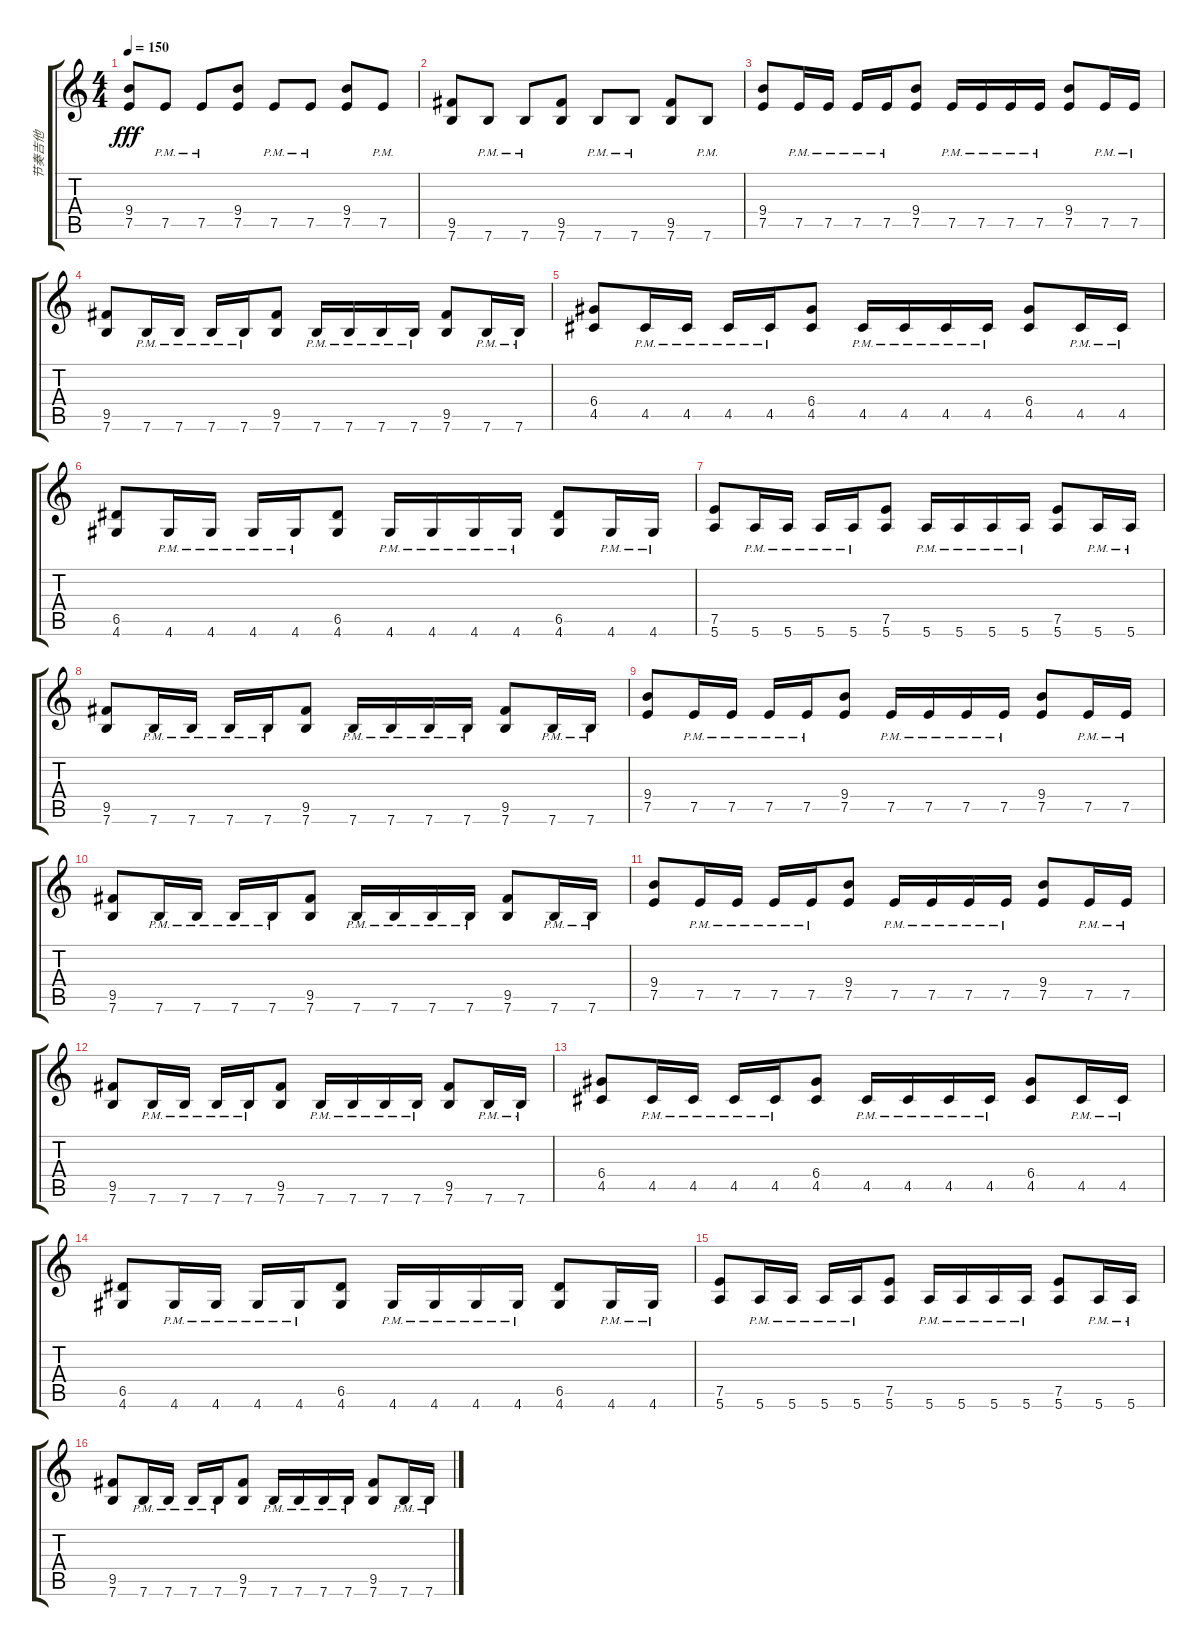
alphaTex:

\track ("节奏吉他" "节奏吉他") {instrument distortionguitar}
\staff {score tabs}
\tuning (E4 B3 G3 D3 A2 E2) {hide}
\ts (4 4)
\tempo 150
\clef g2
\ks c
(9.4 7.5).8{dy fff} 7.5{pm}.8 7.5{pm}.8 (9.4 7.5).8 7.5{pm}.8 7.5{pm}.8 (9.4 7.5).8 7.5{pm}.8 |
(9.5 7.6).8 7.6{pm}.8 7.6{pm}.8 (9.5 7.6).8 7.6{pm}.8 7.6{pm}.8 (9.5 7.6).8 7.6{pm}.8 |
(9.4 7.5).8{volume 10} 7.5{pm}.16 7.5{pm}.16 7.5{pm}.16 7.5{pm}.16 (9.4 7.5).8 7.5{pm}.16 7.5{pm}.16 7.5{pm}.16 7.5{pm}.16 (9.4 7.5).8 7.5{pm}.16 7.5{pm}.16 |
(9.5 7.6).8 7.6{pm}.16 7.6{pm}.16 7.6{pm}.16 7.6{pm}.16 (9.5 7.6).8 7.6{pm}.16 7.6{pm}.16 7.6{pm}.16 7.6{pm}.16 (9.5 7.6).8 7.6{pm}.16 7.6{pm}.16 |
(6.4 4.5).8 4.5{pm}.16 4.5{pm}.16 4.5{pm}.16 4.5{pm}.16 (6.4 4.5).8 4.5{pm}.16 4.5{pm}.16 4.5{pm}.16 4.5{pm}.16 (6.4 4.5).8 4.5{pm}.16 4.5{pm}.16 |
(6.5 4.6).8 4.6{pm}.16 4.6{pm}.16 4.6{pm}.16 4.6{pm}.16 (6.5 4.6).8 4.6{pm}.16 4.6{pm}.16 4.6{pm}.16 4.6{pm}.16 (6.5 4.6).8 4.6{pm}.16 4.6{pm}.16 |
(7.5 5.6).8 5.6{pm}.16 5.6{pm}.16 5.6{pm}.16 5.6{pm}.16 (7.5 5.6).8 5.6{pm}.16 5.6{pm}.16 5.6{pm}.16 5.6{pm}.16 (7.5 5.6).8 5.6{pm}.16 5.6{pm}.16 |
(9.5 7.6).8 7.6{pm}.16 7.6{pm}.16 7.6{pm}.16 7.6{pm}.16 (9.5 7.6).8 7.6{pm}.16 7.6{pm}.16 7.6{pm}.16 7.6{pm}.16 (9.5 7.6).8 7.6{pm}.16 7.6{pm}.16 |
(9.4 7.5).8 7.5{pm}.16 7.5{pm}.16 7.5{pm}.16 7.5{pm}.16 (9.4 7.5).8 7.5{pm}.16 7.5{pm}.16 7.5{pm}.16 7.5{pm}.16 (9.4 7.5).8 7.5{pm}.16 7.5{pm}.16 |
(9.5 7.6).8 7.6{pm}.16 7.6{pm}.16 7.6{pm}.16 7.6{pm}.16 (9.5 7.6).8 7.6{pm}.16 7.6{pm}.16 7.6{pm}.16 7.6{pm}.16 (9.5 7.6).8 7.6{pm}.16 7.6{pm}.16 |
(9.4 7.5).8 7.5{pm}.16 7.5{pm}.16 7.5{pm}.16 7.5{pm}.16 (9.4 7.5).8 7.5{pm}.16 7.5{pm}.16 7.5{pm}.16 7.5{pm}.16 (9.4 7.5).8 7.5{pm}.16 7.5{pm}.16 |
(9.5 7.6).8 7.6{pm}.16 7.6{pm}.16 7.6{pm}.16 7.6{pm}.16 (9.5 7.6).8 7.6{pm}.16 7.6{pm}.16 7.6{pm}.16 7.6{pm}.16 (9.5 7.6).8 7.6{pm}.16 7.6{pm}.16 |
(6.4 4.5).8 4.5{pm}.16 4.5{pm}.16 4.5{pm}.16 4.5{pm}.16 (6.4 4.5).8 4.5{pm}.16 4.5{pm}.16 4.5{pm}.16 4.5{pm}.16 (6.4 4.5).8 4.5{pm}.16 4.5{pm}.16 |
(6.5 4.6).8 4.6{pm}.16 4.6{pm}.16 4.6{pm}.16 4.6{pm}.16 (6.5 4.6).8 4.6{pm}.16 4.6{pm}.16 4.6{pm}.16 4.6{pm}.16 (6.5 4.6).8 4.6{pm}.16 4.6{pm}.16 |
(7.5 5.6).8 5.6{pm}.16 5.6{pm}.16 5.6{pm}.16 5.6{pm}.16 (7.5 5.6).8 5.6{pm}.16 5.6{pm}.16 5.6{pm}.16 5.6{pm}.16 (7.5 5.6).8 5.6{pm}.16 5.6{pm}.16 |
(9.5 7.6).8 7.6{pm}.16 7.6{pm}.16 7.6{pm}.16 7.6{pm}.16 (9.5 7.6).8 7.6{pm}.16 7.6{pm}.16 7.6{pm}.16 7.6{pm}.16 (9.5 7.6).8 7.6{pm}.16 7.6{pm}.16
